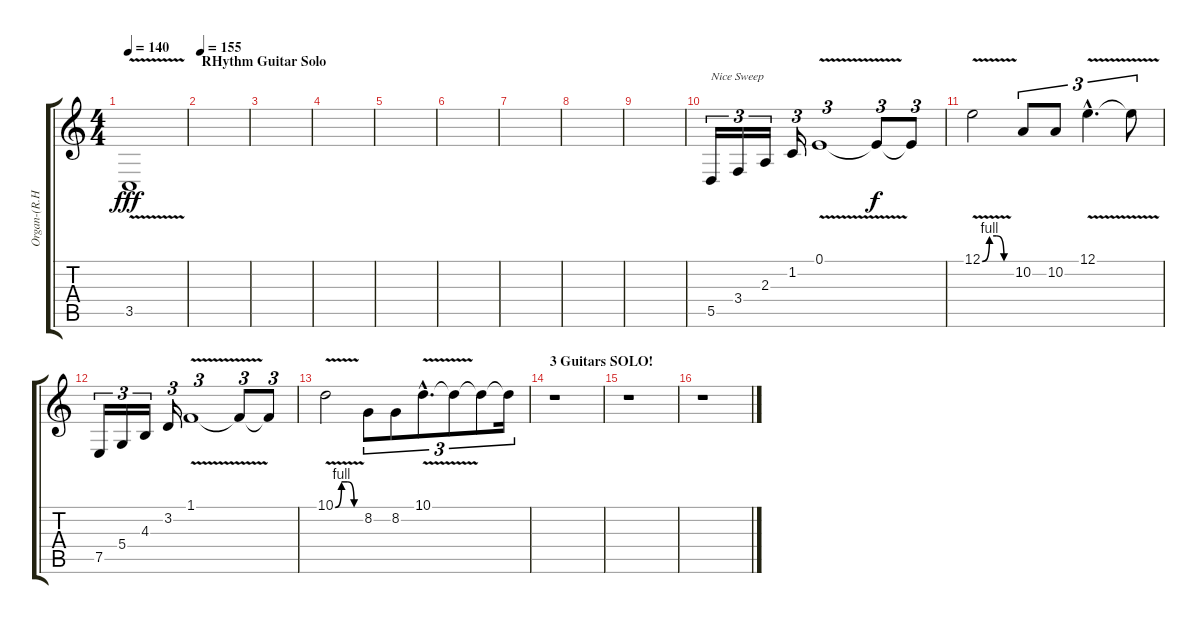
\track ("Organ-(R.Hand)" "Organ-(R.H") {instrument churchorgan}
\staff {score tabs}
\tuning (E4 B3 G3 D3 A2 E2) {hide}
\ts (4 4)
\tempo 140
\clef g2
\ks c
3.5{v}.1{dy fff} |
\section ("" "RHythm Guitar Solo")
\tempo 155
|
|
|
|
|
|
|
|
5.5.16{tu (3 2) txt "Nice Sweep"} 3.4.16{tu (3 2)} 2.3.16{tu (3 2)} 1.2.16{tu (3 2)} 0.1{v}.1{tu (3 2)} 0.1{t}.8{tu (3 2) dy f} 0.1{t}.8{tu (3 2)} |
12.1{be (custom 0 0 15 4 30 4 45 0 60 0) v}.2 10.2.8{tu (3 2)} 10.2.8{tu (3 2)} 12.1{v hac}.4{d tu (3 2)} 12.1{t}.8{tu (3 2)} |
7.5.16{tu (3 2)} 5.4.16{tu (3 2)} 4.3.16{tu (3 2)} 3.2.16{tu (3 2)} 1.1{v}.1{tu (3 2)} 1.1{t}.8{tu (3 2)} 1.1{t}.8{tu (3 2)} |
10.1{be (custom 0 0 15 4 30 4 45 0 60 0) v}.2 8.2.8{tu (3 2)} 8.2.8{tu (3 2)} 10.1{v hac}.8{d tu (3 2)} 10.1{t}.8{tu (3 2)} 10.1{t}.8{tu (3 2)} 10.1{t}.16{tu (3 2)} |
\section ("" "3 Guitars SOLO!")
r.1 |
r.1 |
r.1
